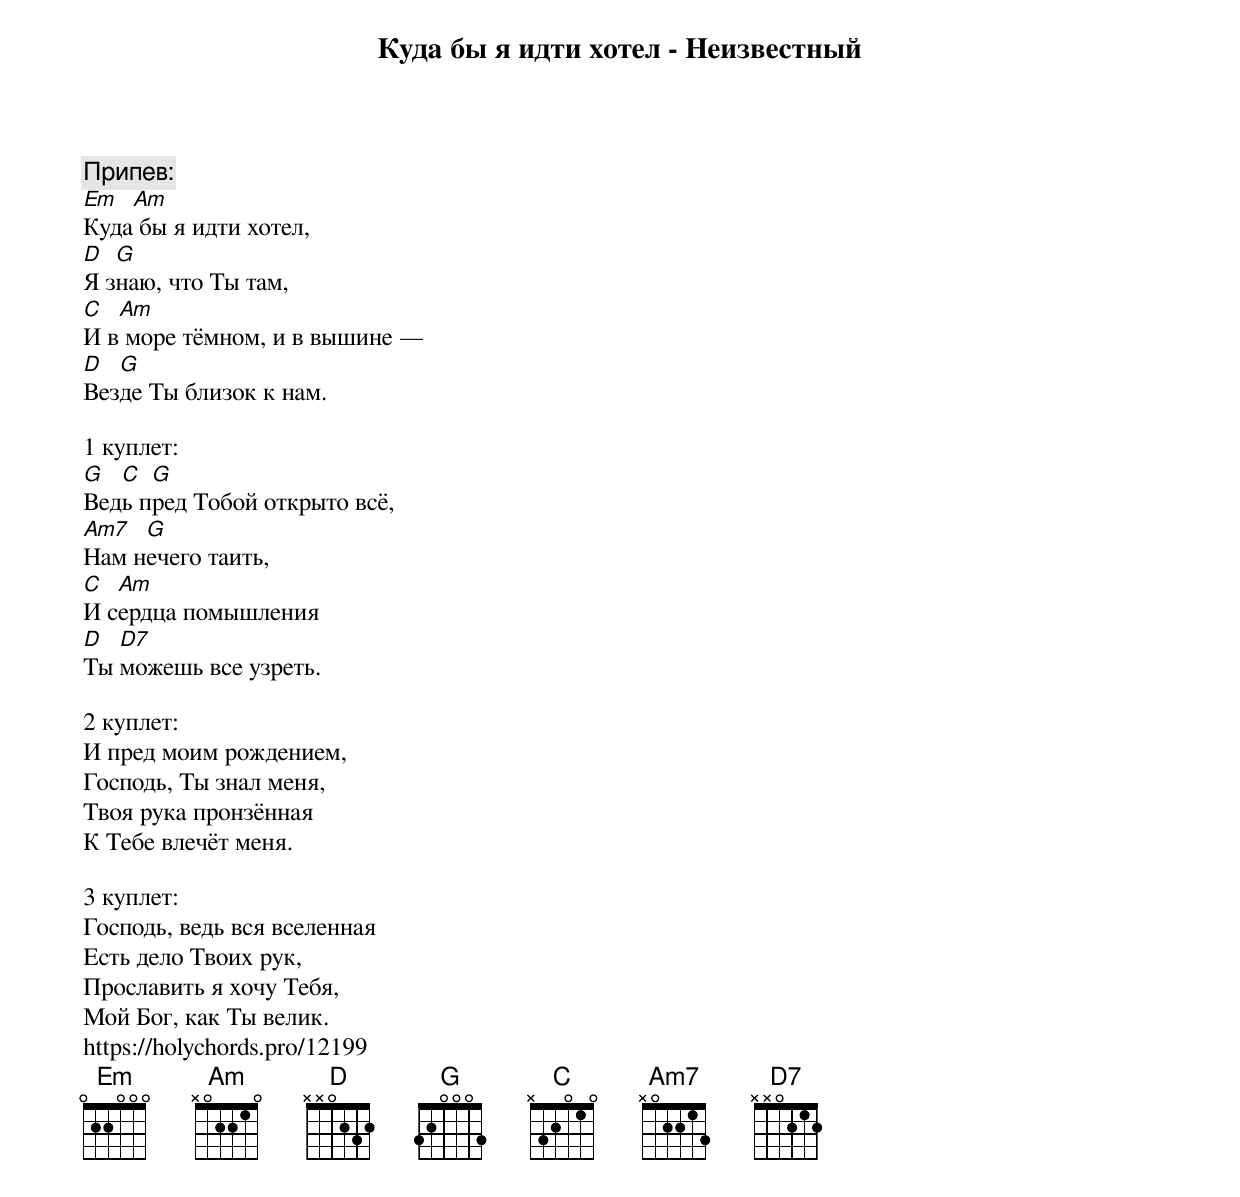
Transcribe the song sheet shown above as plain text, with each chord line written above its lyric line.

Куда бы я идти хотел - Неизвестный

Припев:
Em  Am
Куда бы я идти хотел,
D  G
Я знаю, что Ты там,
C  Am
И в море тёмном, и в вышине —
D  G
Везде Ты близок к нам.

1 куплет:
G  C  G
Ведь пред Тобой открыто всё,
Am7  G
Нам нечего таить,
C  Am
И сердца помышления
D  D7
Ты можешь все узреть.

2 куплет:
И пред моим рождением,
Господь, Ты знал меня,
Твоя рука пронзённая
К Тебе влечёт меня.

3 куплет:
Господь, ведь вся вселенная
Есть дело Твоих рук,
Прославить я хочу Тебя,
Мой Бог, как Ты велик.
https://holychords.pro/12199
